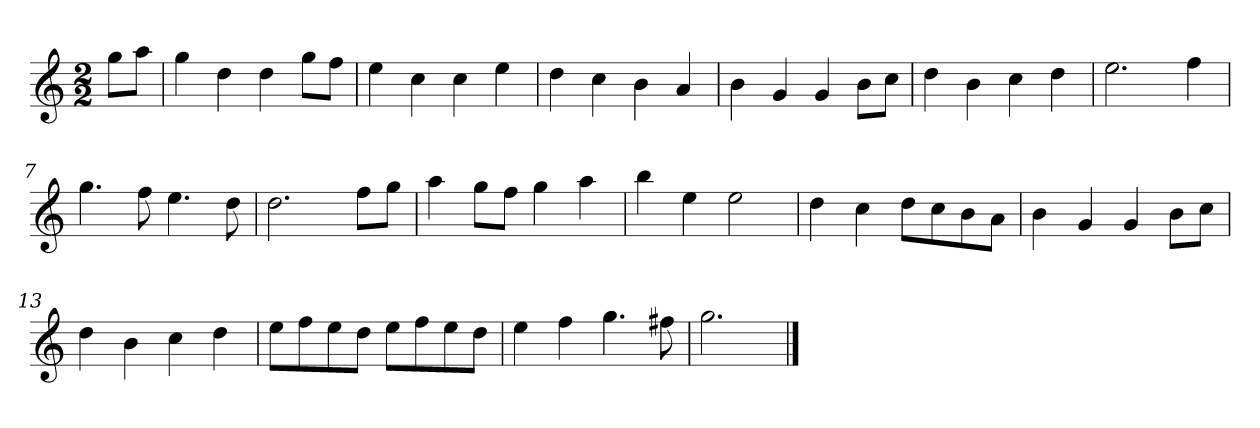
**kern
*part1
*staff1
*k[]
*M2/2
*MM120
=
8ggL
8aaJ
=1
4gg
4dd
4dd
8ggL
8ffJ
=2
4ee
4cc
4cc
4ee
=3
4dd
4cc
4b
4a
=4
4b
4g
4g
8bL
8ccJ
=5
4dd
4b
4cc
4dd
=6
2.ee
4ff
=7
4.gg
8ff
4.ee
8dd
=8
2.dd
8ffL
8ggJ
=9
4aa
8ggL
8ffJ
4gg
4aa
=10
4bb
4ee
2ee
=11
4dd
4cc
8ddL
8cc
8b
8aJ
=12
4b
4g
4g
8bL
8ccJ
=13
4dd
4b
4cc
4dd
=14
8eeL
8ff
8ee
8ddJ
8eeL
8ff
8ee
8ddJ
=15
4ee
4ff
4.gg
8ff#X
=16
2.gg
==
*-
